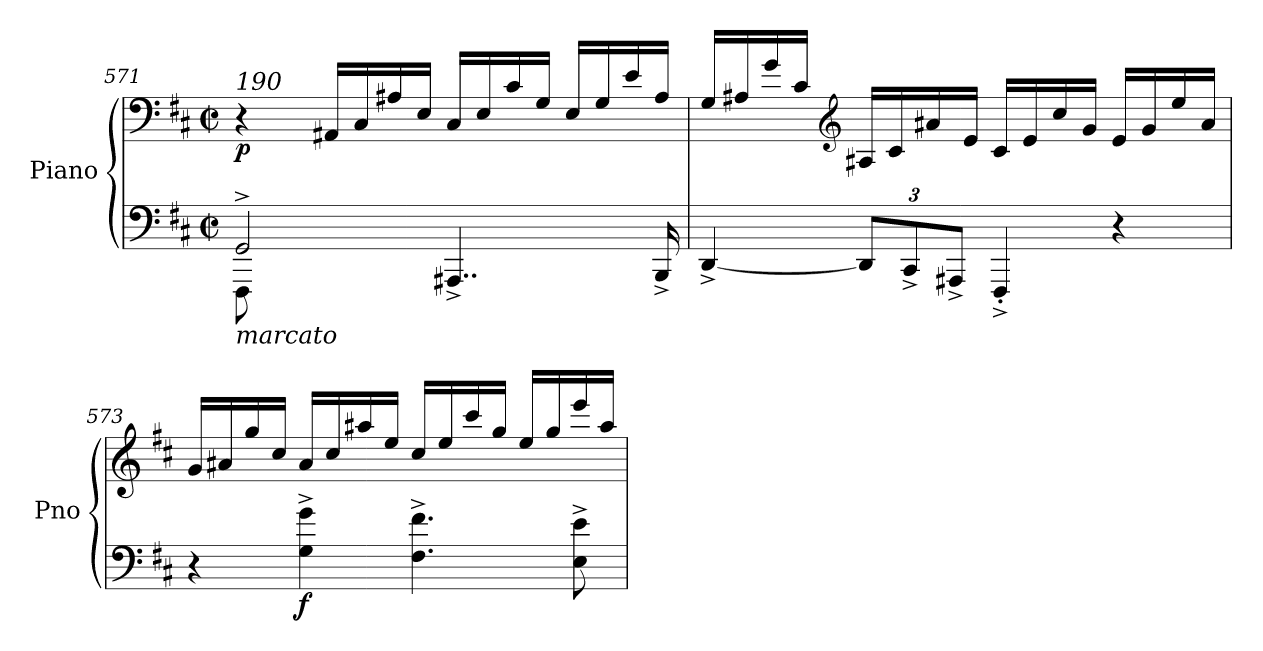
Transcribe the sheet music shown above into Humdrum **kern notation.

**kern	**kern	**dynam
*part1	*part1	*part1
*staff2	*staff1	*staff1/2
*I"Piano	*	*
*I'Pno	*	*
*clefF4	*clefF4	*
*k[f#c#]	*k[f#c#]	*
*M2/2	*M2/2	*
*met(c|)	*met(c|)	*
=571	=571	=571
*^	*	*
!	!	!LO:TX:a:i:t=190	!
!LO:TX:b:i:t=marcato	!	!	!
!	!	!	!LO:DY:b
2GG:^/	8FFF#\	4r	p
.	2..ryy	.	.
.	.	16AA#X/LL	.
.	.	16C#/	.
.	.	16A#X/	.
.	.	16E/JJ	.
4..AAA#X^/	.	16C#/LL	.
.	.	16E/	.
.	.	16c#/	.
.	.	16G/JJ	.
.	.	16E/LL	.
.	.	16G/	.
.	.	16e/	.
16BBB^/	.	16A#/JJ	.
*v	*v	*	*
!!LO:LB:g=z
=572	=572	=572
[4DD^/	16G/LL	.
.	16A#X/	.
.	16g/	.
.	16c#/JJ	.
*	*clefG2	*
*Xbrackettup	*	*
12DD/L]	16A#X/LL	.
.	16c#/	.
12CC#^/	.	.
.	16a#X/	.
12AAA#X^/J	.	.
.	16e/JJ	.
4FFF#'^/	16c#/LL	.
.	16e/	.
.	16cc#/	.
.	16g/JJ	.
4r	16e/LL	.
.	16g/	.
.	16ee/	.
.	16a#/JJ	.
=573	=573	=573
4r	16g/LL	.
.	16a#X/	.
.	16gg/	.
.	16cc#/JJ	.
!	!	!LO:DY:b=2
4G\^ 4g\^	16a#/LL	f
.	16cc#/	.
.	16aa#X/	.
.	16ee/JJ	.
4.F#\^ 4.f#\^	16cc#/LL	.
.	16ee/	.
.	16ccc#/	.
.	16gg/JJ	.
.	16ee/LL	.
.	16gg/	.
8E\^ 8e\^	16eee/	.
.	16aa#/JJ	.
=	=	=
*-	*-	*-
